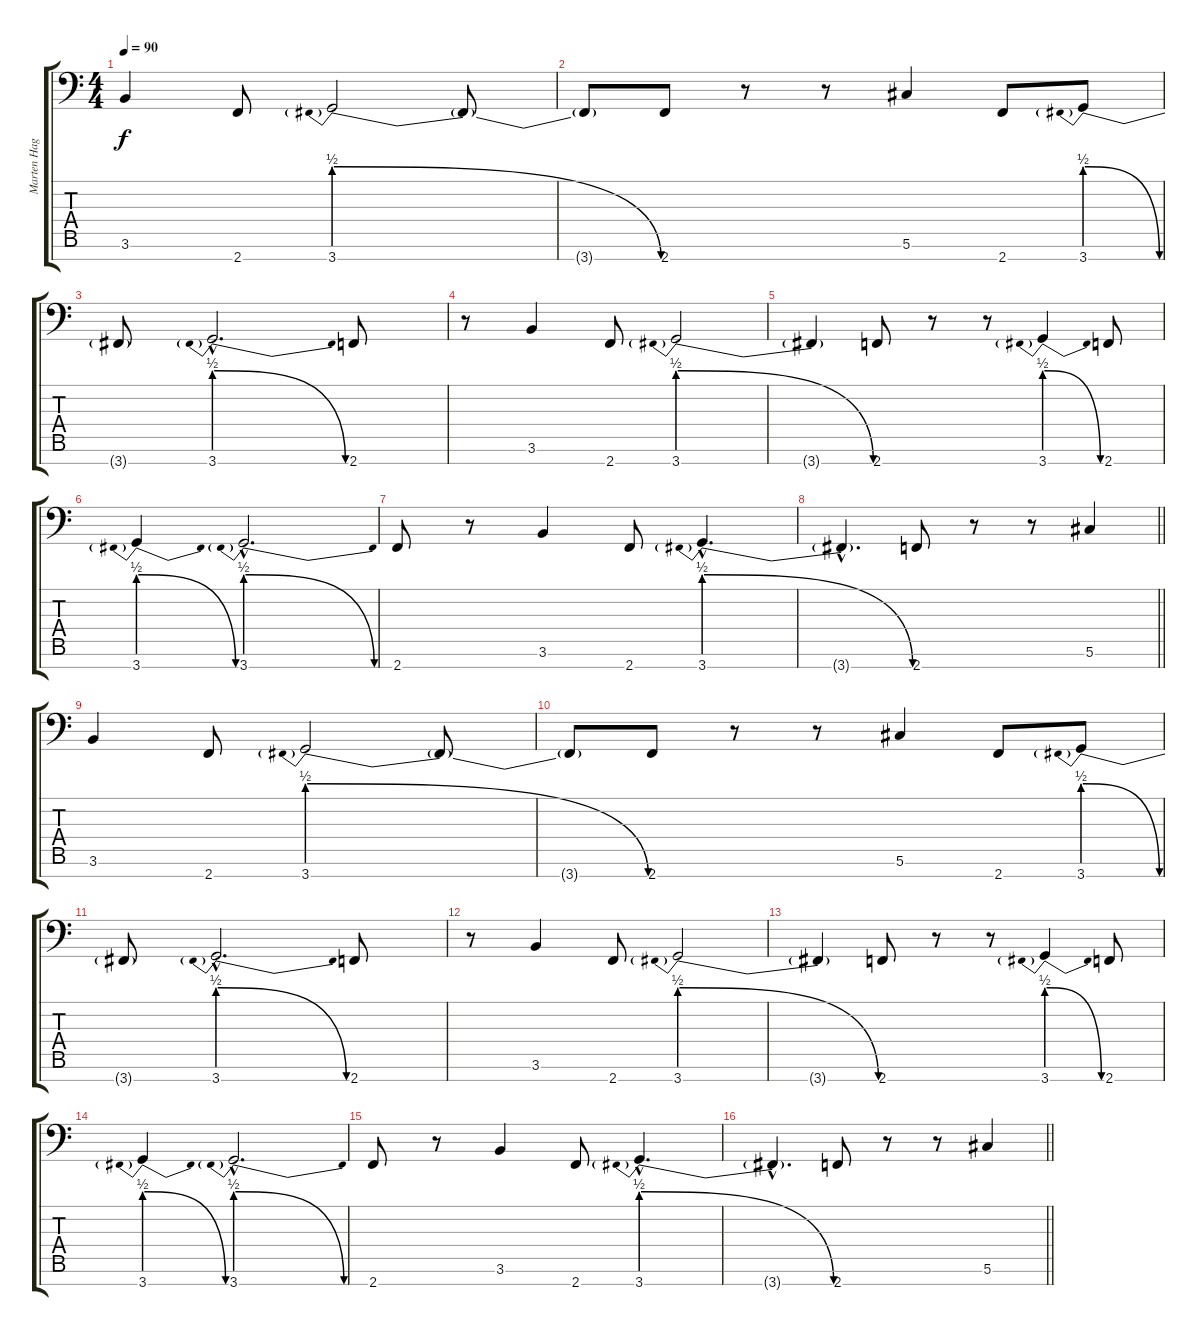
\track ("Marten Hagström" "Marten Hag") {instrument distortionguitar}
\staff {score tabs}
\tuning (Ab3 E3 B2 Gb2 Db2 Ab1 Eb1) {hide}
\ts (4 4)
\section ("" "")
\tempo 90
\clef f4
\ks c
3.6.4{dy f} 2.7.8 3.7{be (prebendrelease 0 2 60 0)}.2 3.7{t}.8 |
3.7{t}.8 2.7.8 r.8 r.8 5.6.4 2.7.8 3.7{be (prebendrelease 0 2 60 0)}.8 |
3.7{t}.8 3.7{be (prebendrelease 0 2 60 0) hac}.2{d} 2.7.8 |
r.8 3.6.4 2.7.8 3.7{be (prebendrelease 0 2 60 0)}.2 |
3.7{t}.4 2.7.8 r.8 r.8 3.7{be (prebendrelease 0 2 60 0)}.4 2.7.8 |
3.7{be (prebendrelease 0 2 60 0)}.4 3.7{be (prebendrelease 0 2 60 0) hac}.2{d} |
2.7.8 r.8 3.6.4 2.7.8 3.7{be (prebendrelease 0 2 60 0) hac}.4{d} |
\barLineRight lightlight
3.7{hac t}.4{d} 2.7.8 r.8 r.8 5.6.4 |
\section ("" "")
3.6.4 2.7.8 3.7{be (prebendrelease 0 2 60 0)}.2 3.7{t}.8 |
3.7{t}.8 2.7.8 r.8 r.8 5.6.4 2.7.8 3.7{be (prebendrelease 0 2 60 0)}.8 |
3.7{t}.8 3.7{be (prebendrelease 0 2 60 0) hac}.2{d} 2.7.8 |
r.8 3.6.4 2.7.8 3.7{be (prebendrelease 0 2 60 0)}.2 |
3.7{t}.4 2.7.8 r.8 r.8 3.7{be (prebendrelease 0 2 60 0)}.4 2.7.8 |
3.7{be (prebendrelease 0 2 60 0)}.4 3.7{be (prebendrelease 0 2 60 0) hac}.2{d} |
2.7.8 r.8 3.6.4 2.7.8 3.7{be (prebendrelease 0 2 60 0) hac}.4{d} |
\barLineRight lightlight
3.7{hac t}.4{d} 2.7.8 r.8 r.8 5.6.4
